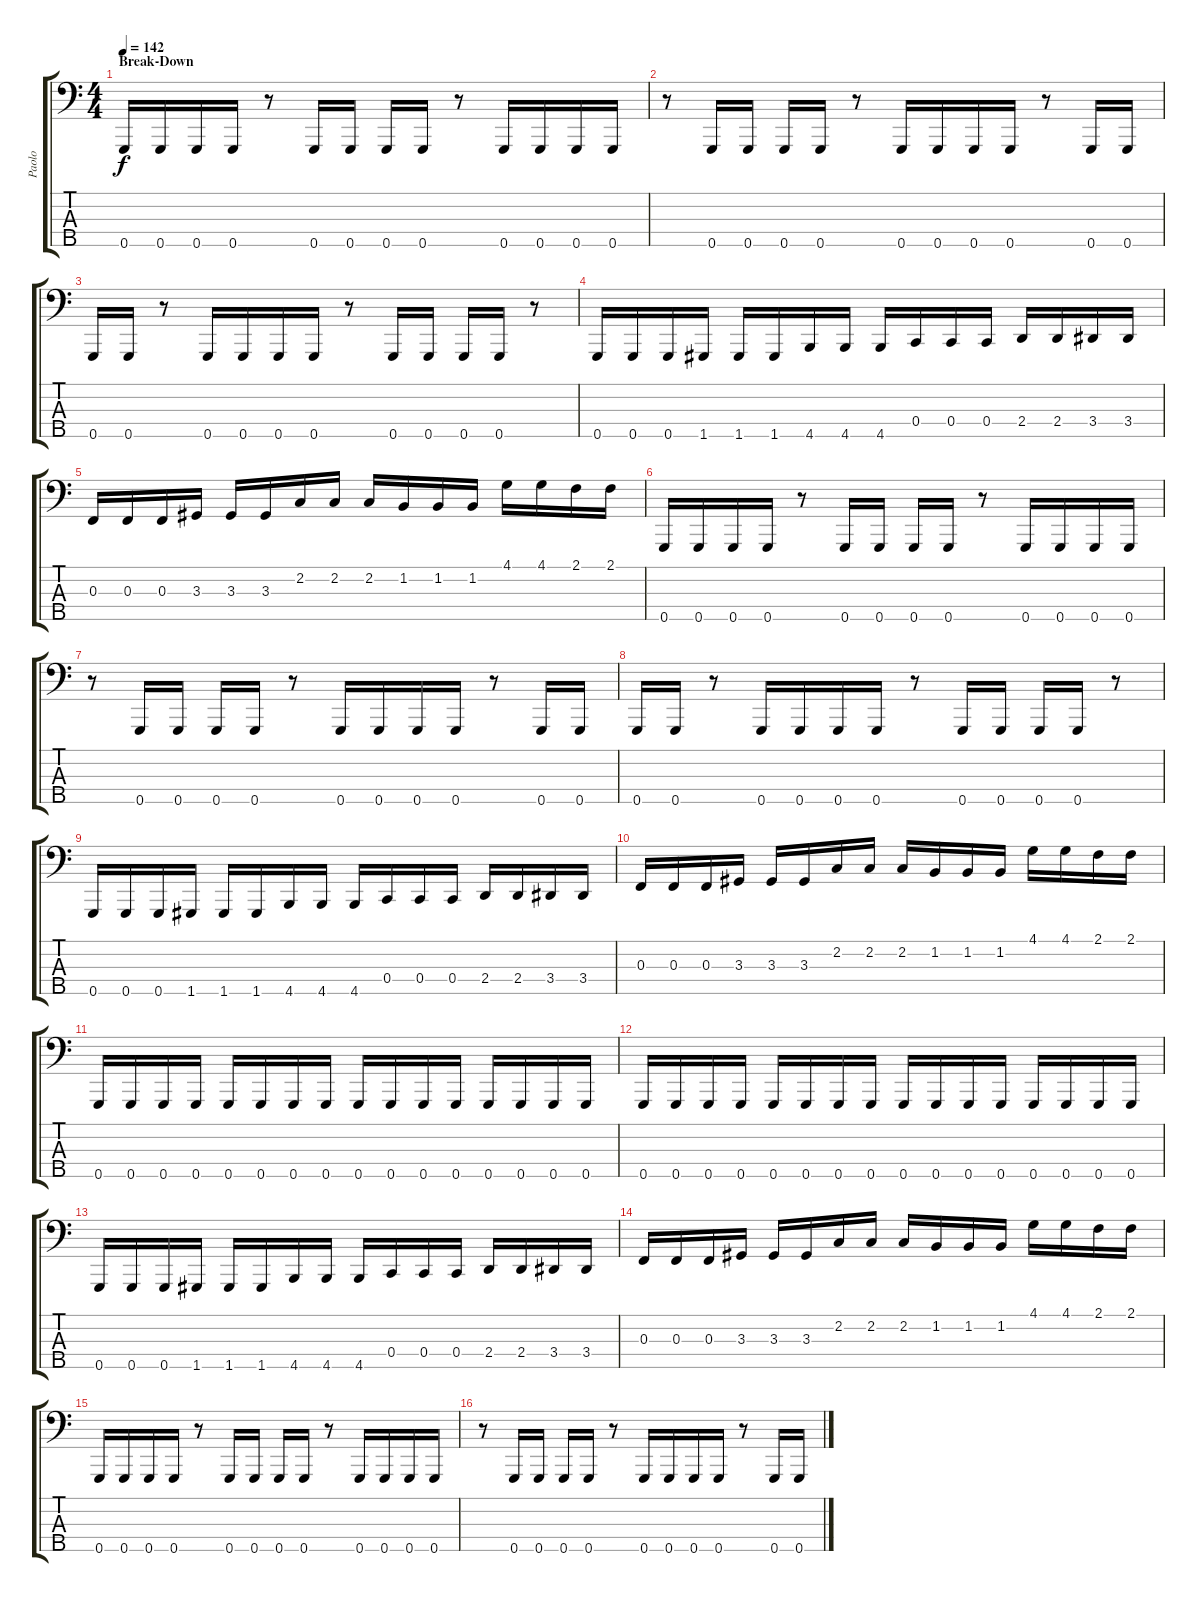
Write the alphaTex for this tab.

\track ("Paolo" "Paolo") {instrument electricbasspick}
\staff {score tabs}
\tuning (Eb2 Bb1 F1 C1 G0) {hide}
\ts (4 4)
\section ("" "Break-Down")
\tempo 142
\clef f4
\ks c
0.5.16{dy f} 0.5.16 0.5.16 0.5.16 r.8 0.5.16 0.5.16 0.5.16 0.5.16 r.8 0.5.16 0.5.16 0.5.16 0.5.16 |
r.8 0.5.16 0.5.16 0.5.16 0.5.16 r.8 0.5.16 0.5.16 0.5.16 0.5.16 r.8 0.5.16 0.5.16 |
0.5.16 0.5.16 r.8 0.5.16 0.5.16 0.5.16 0.5.16 r.8 0.5.16 0.5.16 0.5.16 0.5.16 r.8 |
0.5.16 0.5.16 0.5.16 1.5.16 1.5.16 1.5.16 4.5.16 4.5.16 4.5.16 0.4.16 0.4.16 0.4.16 2.4.16 2.4.16 3.4.16 3.4.16 |
0.3.16 0.3.16 0.3.16 3.3.16 3.3.16 3.3.16 2.2.16 2.2.16 2.2.16 1.2.16 1.2.16 1.2.16 4.1.16 4.1.16 2.1.16 2.1.16 |
0.5.16 0.5.16 0.5.16 0.5.16 r.8 0.5.16 0.5.16 0.5.16 0.5.16 r.8 0.5.16 0.5.16 0.5.16 0.5.16 |
r.8 0.5.16 0.5.16 0.5.16 0.5.16 r.8 0.5.16 0.5.16 0.5.16 0.5.16 r.8 0.5.16 0.5.16 |
0.5.16 0.5.16 r.8 0.5.16 0.5.16 0.5.16 0.5.16 r.8 0.5.16 0.5.16 0.5.16 0.5.16 r.8 |
0.5.16 0.5.16 0.5.16 1.5.16 1.5.16 1.5.16 4.5.16 4.5.16 4.5.16 0.4.16 0.4.16 0.4.16 2.4.16 2.4.16 3.4.16 3.4.16 |
0.3.16 0.3.16 0.3.16 3.3.16 3.3.16 3.3.16 2.2.16 2.2.16 2.2.16 1.2.16 1.2.16 1.2.16 4.1.16 4.1.16 2.1.16 2.1.16 |
0.5.16 0.5.16 0.5.16 0.5.16 0.5.16 0.5.16 0.5.16 0.5.16 0.5.16 0.5.16 0.5.16 0.5.16 0.5.16 0.5.16 0.5.16 0.5.16 |
0.5.16 0.5.16 0.5.16 0.5.16 0.5.16 0.5.16 0.5.16 0.5.16 0.5.16 0.5.16 0.5.16 0.5.16 0.5.16 0.5.16 0.5.16 0.5.16 |
0.5.16 0.5.16 0.5.16 1.5.16 1.5.16 1.5.16 4.5.16 4.5.16 4.5.16 0.4.16 0.4.16 0.4.16 2.4.16 2.4.16 3.4.16 3.4.16 |
0.3.16 0.3.16 0.3.16 3.3.16 3.3.16 3.3.16 2.2.16 2.2.16 2.2.16 1.2.16 1.2.16 1.2.16 4.1.16 4.1.16 2.1.16 2.1.16 |
0.5.16 0.5.16 0.5.16 0.5.16 r.8 0.5.16 0.5.16 0.5.16 0.5.16 r.8 0.5.16 0.5.16 0.5.16 0.5.16 |
r.8 0.5.16 0.5.16 0.5.16 0.5.16 r.8 0.5.16 0.5.16 0.5.16 0.5.16 r.8 0.5.16 0.5.16
